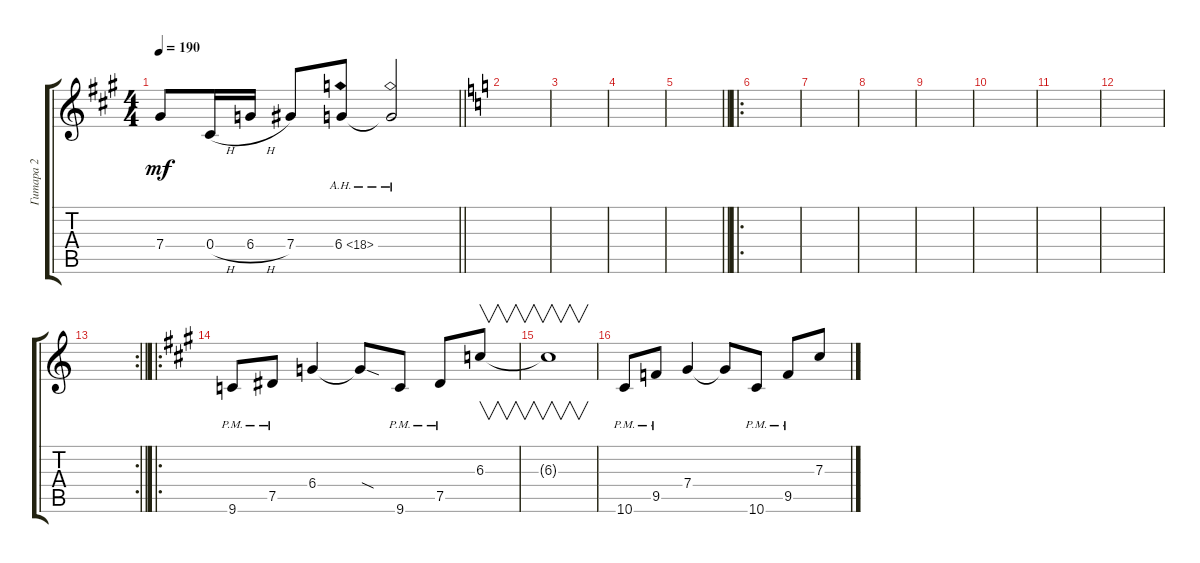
\track ("Гитара 2" "Гитара 2") {instrument distortionguitar}
\staff {score tabs}
\tuning (Eb4 Bb3 Gb3 Db3 Ab2 Eb2) {hide}
\ts (4 4)
\tempo 190
\clef g2
\barLineRight lightlight
\ks a
7.4{t}.8{dy mf} 0.4{h}.16 6.4{h}.16 7.4.8 6.4{ah 12}.8 6.4{ah 12 t}.2 |
\ks c
|
|
|
\barLineRight lightlight
|
\ro
|
|
|
|
|
|
|
\rc 2
\barLineRight lightlight
|
\ro
\ks a
9.6{pm}.8 7.5{pm}.8 6.4.4 6.4{sod t}.8 9.6{pm}.8 7.5{pm}.8 6.3.8{v} |
6.3{t}.1{v} |
10.6{pm}.8 9.5{pm}.8 7.4.4 7.4{t}.8 10.6{pm}.8 9.5{pm}.8 7.3.8
